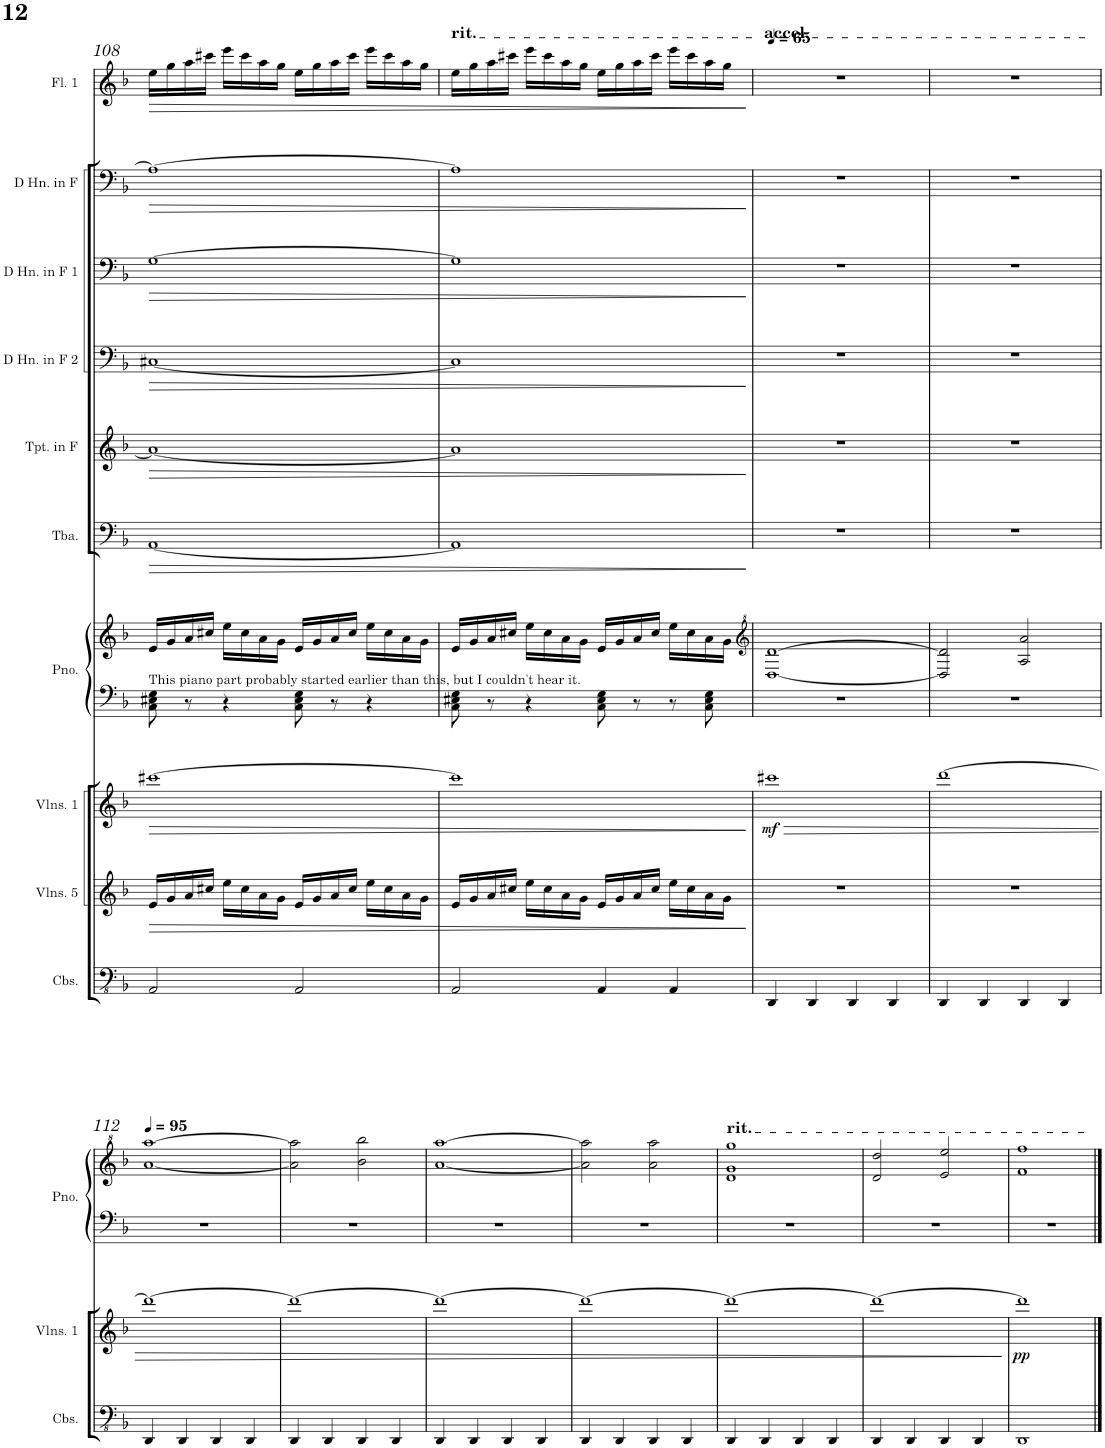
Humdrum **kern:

**kern	**kern	**dynam	**kern	**dynam	**kern	**kern	**kern	**dynam	**kern	**dynam	**kern	**dynam	**kern	**dynam	**kern	**dynam	**kern	**dynam	**kern
*part11	*part10	*part10	*part9	*part9	*part8	*part8	*part7	*part7	*part6	*part6	*part5	*part5	*part4	*part4	*part3	*part3	*part2	*part2	*part1
*staff12	*staff11	*staff11	*staff10	*staff10	*staff9	*staff8	*staff7	*staff7	*staff6	*staff6	*staff5	*staff5	*staff4	*staff4	*staff3	*staff3	*staff2	*staff2	*staff1
*I"Contrabasses	*I"Violins 5	*	*I"Violins 1	*	*I"Piano	*	*I"Tuba	*	*I"Trumpet in F	*	*I"Horn in F 2	*	*I"Horn in F 1	*	*I"Horn in F	*	*I"Flute 1	*	*I"Piccolo
*I'Cbs.	*I'Vlns. 5	*	*I'Vlns. 1	*	*I'Pno.	*	*I'Tba.	*	*I'Tpt. in F	*	*	*	*	*	*	*	*I'Fl. 1	*	*I'Picc.
!!LO:PB:g=z
*clefFv4	*clefG2	*	*clefG2	*	*clefF5	*clefG2	*clefF4	*	*clefG2	*	*clefF4	*	*clefF4	*	*clefF4	*	*clefG2	*	*clefG^2
*	*	*	*	*	*	*	*	*	*Trd1c2	*	*Trd4c7	*	*Trd4c7	*	*Trd4c7	*	*	*	*Trd-7c-12
*k[b-]	*k[b-]	*	*k[b-]	*	*k[b-]	*k[b-]	*k[b-]	*	*k[b-]	*	*k[b-]	*	*k[b-]	*	*k[b-]	*	*k[b-]	*	*k[b-]
*M4/4	*M4/4	*	*M4/4	*	*M4/4	*M4/4	*M4/4	*	*M4/4	*	*M4/4	*	*M4/4	*	*M4/4	*	*M4/4	*	*M4/4
=108	=108	=108	=108	=108	=108	=108	=108	=108	=108	=108	=108	=108	=108	=108	=108	=108	=108	=108	=108
!	!	!	!	!	!LO:TX:a:t=This piano part probably started earlier than this, but I couldn't hear it.	!	!	!	!	!	!	!	!	!	!	!	!	!	!
!	!	!LO:HP:b	!	!LO:HP:b	!	!	!	!LO:HP:b	!	!LO:HP:b	!	!LO:HP:b	!	!LO:HP:b	!	!LO:HP:b	!	!LO:HP:b	!
2AAA/	16e/LL	>	[1ccc#X	>	8AA\ 8C#X\ 8E\	16e/LL	[1AA	>	1a_	>	[1C#X	>	[1G	>	1A_	>	16ee\LL	>	1r
.	16g/	.	.	.	.	16g/	.	.	.	.	.	.	.	.	.	.	16gg\	.	.
.	16a/	.	.	.	8r	16a/	.	.	.	.	.	.	.	.	.	.	16aa\	.	.
.	16cc#X/JJ	.	.	.	.	16cc#X/JJ	.	.	.	.	.	.	.	.	.	.	16ccc#X\JJ	.	.
.	16ee\LL	.	.	.	4r	16ee\LL	.	.	.	.	.	.	.	.	.	.	16eee\LL	.	.
.	16cc#\	.	.	.	.	16cc#\	.	.	.	.	.	.	.	.	.	.	16ccc#\	.	.
.	16a\	.	.	.	.	16a\	.	.	.	.	.	.	.	.	.	.	16aa\	.	.
.	16g\JJ	.	.	.	.	16g\JJ	.	.	.	.	.	.	.	.	.	.	16gg\JJ	.	.
2AAA/	16e/LL	.	.	.	8AA\ 8C#\ 8E\	16e/LL	.	.	.	.	.	.	.	.	.	.	16ee\LL	.	.
.	16g/	.	.	.	.	16g/	.	.	.	.	.	.	.	.	.	.	16gg\	.	.
.	16a/	.	.	.	8r	16a/	.	.	.	.	.	.	.	.	.	.	16aa\	.	.
.	16cc#/JJ	.	.	.	.	16cc#/JJ	.	.	.	.	.	.	.	.	.	.	16ccc#\JJ	.	.
.	16ee\LL	.	.	.	4r	16ee\LL	.	.	.	.	.	.	.	.	.	.	16eee\LL	.	.
.	16cc#\	.	.	.	.	16cc#\	.	.	.	.	.	.	.	.	.	.	16ccc#\	.	.
.	16a\	.	.	.	.	16a\	.	.	.	.	.	.	.	.	.	.	16aa\	.	.
.	16g\JJ	.	.	.	.	16g\JJ	.	.	.	.	.	.	.	.	.	.	16gg\JJ	.	.
=109	=109	=109	=109	=109	=109	=109	=109	=109	=109	=109	=109	=109	=109	=109	=109	=109	=109	=109	=109
!	!	!	!	!	!	!	!	!	!	!	!	!	!	!	!	!	!	!	!LO:TX:a:t=rit.
2AAA/	16e/LL	.	1ccc#]	.	8AA\ 8C#X\ 8E\	16e/LL	1AA]	.	1a]	.	1C#]	.	1G]	.	1A]	.	16ee\LL	.	1r
.	16g/	.	.	.	.	16g/	.	.	.	.	.	.	.	.	.	.	16gg\	.	.
.	16a/	.	.	.	8r	16a/	.	.	.	.	.	.	.	.	.	.	16aa\	.	.
.	16cc#X/JJ	.	.	.	.	16cc#X/JJ	.	.	.	.	.	.	.	.	.	.	16ccc#X\JJ	.	.
.	16ee\LL	.	.	.	4r	16ee\LL	.	.	.	.	.	.	.	.	.	.	16eee\LL	.	.
.	16cc#\	.	.	.	.	16cc#\	.	.	.	.	.	.	.	.	.	.	16ccc#\	.	.
.	16a\	.	.	.	.	16a\	.	.	.	.	.	.	.	.	.	.	16aa\	.	.
.	16g\JJ	.	.	.	.	16g\JJ	.	.	.	.	.	.	.	.	.	.	16gg\JJ	.	.
4AAA/	16e/LL	.	.	.	8AA\ 8C#\ 8E\	16e/LL	.	.	.	.	.	.	.	.	.	.	16ee\LL	.	.
.	16g/	.	.	.	.	16g/	.	.	.	.	.	.	.	.	.	.	16gg\	.	.
.	16a/	.	.	.	8r	16a/	.	.	.	.	.	.	.	.	.	.	16aa\	.	.
.	16cc#/JJ	.	.	.	.	16cc#/JJ	.	.	.	.	.	.	.	.	.	.	16ccc#\JJ	.	.
4AAA/	16ee\LL	.	.	.	8r	16ee\LL	.	.	.	.	.	.	.	.	.	.	16eee\LL	.	.
.	16cc#\	.	.	.	.	16cc#\	.	.	.	.	.	.	.	.	.	.	16ccc#\	.	.
.	16a\	.	.	.	8AA\ 8C#\ 8E\	16a\	.	.	.	.	.	.	.	.	.	.	16aa\	.	.
.	16g\JJ	.	.	.	.	16g\JJ	.	.	.	.	.	.	.	.	.	.	16gg\JJ	.	.
.	.	]	.	]	.	.	.	]	.	]	.	]	.	]	.	]	.	]	.
=110	=110	=110	=110	=110	=110	=110	=110	=110	=110	=110	=110	=110	=110	=110	=110	=110	=110	=110	=110
*	*	*	*	*	*	*clefG^2	*	*	*	*	*	*	*	*	*	*	*	*	*
*	*	*	*	*	*	*	*	*	*	*	*	*	*	*	*	*	*	*	*MM65
!	!	!	!	!	!	!	!	!	!	!	!	!	!	!	!	!	!	!	!LO:TX:a:t=accel.
!	!	!	!	!LO:HP:b	!	!	!	!	!	!	!	!	!	!	!	!	!	!	!
!	!	!	!	!LO:DY:n=1:b	!	!	!	!	!	!	!	!	!	!	!	!	!	!	!
4DDD/	1r	.	1ccc#X	> mf	1r	[1d [1dd	1r	.	1r	.	1r	.	1r	.	1r	.	1r	.	1r
4DDD/	.	.	.	.	.	.	.	.	.	.	.	.	.	.	.	.	.	.	.
4DDD/	.	.	.	.	.	.	.	.	.	.	.	.	.	.	.	.	.	.	.
4DDD/	.	.	.	.	.	.	.	.	.	.	.	.	.	.	.	.	.	.	.
=111	=111	=111	=111	=111	=111	=111	=111	=111	=111	=111	=111	=111	=111	=111	=111	=111	=111	=111	=111
4DDD/	1r	.	[1ddd	.	1r	2d/] 2dd/]	1r	.	1r	.	1r	.	1r	.	1r	.	1r	.	1r
4DDD/	.	.	.	.	.	.	.	.	.	.	.	.	.	.	.	.	.	.	.
4DDD/	.	.	.	.	.	2a/ 2aa/	.	.	.	.	.	.	.	.	.	.	.	.	.
4DDD/	.	.	.	.	.	.	.	.	.	.	.	.	.	.	.	.	.	.	.
!!LO:LB:g=z
=112	=112	=112	=112	=112	=112	=112	=112	=112	=112	=112	=112	=112	=112	=112	=112	=112	=112	=112	=112
*	*	*	*	*	*	*	*	*	*	*	*	*	*	*	*	*	*	*	*MM95
4DDD/	1r	.	1ddd_	.	1r	[1aa [1aaa	1r	.	1r	.	1r	.	1r	.	1r	.	1r	.	1r
4DDD/	.	.	.	.	.	.	.	.	.	.	.	.	.	.	.	.	.	.	.
4DDD/	.	.	.	.	.	.	.	.	.	.	.	.	.	.	.	.	.	.	.
4DDD/	.	.	.	.	.	.	.	.	.	.	.	.	.	.	.	.	.	.	.
=113	=113	=113	=113	=113	=113	=113	=113	=113	=113	=113	=113	=113	=113	=113	=113	=113	=113	=113	=113
4DDD/	1r	.	1ddd_	.	1r	2aa\] 2aaa\]	1r	.	1r	.	1r	.	1r	.	1r	.	1r	.	1r
4DDD/	.	.	.	.	.	.	.	.	.	.	.	.	.	.	.	.	.	.	.
4DDD/	.	.	.	.	.	2bb-\ 2bbb-\	.	.	.	.	.	.	.	.	.	.	.	.	.
4DDD/	.	.	.	.	.	.	.	.	.	.	.	.	.	.	.	.	.	.	.
=114	=114	=114	=114	=114	=114	=114	=114	=114	=114	=114	=114	=114	=114	=114	=114	=114	=114	=114	=114
4DDD/	1r	.	1ddd_	.	1r	[1aa [1aaa	1r	.	1r	.	1r	.	1r	.	1r	.	1r	.	1r
4DDD/	.	.	.	.	.	.	.	.	.	.	.	.	.	.	.	.	.	.	.
4DDD/	.	.	.	.	.	.	.	.	.	.	.	.	.	.	.	.	.	.	.
4DDD/	.	.	.	.	.	.	.	.	.	.	.	.	.	.	.	.	.	.	.
=115	=115	=115	=115	=115	=115	=115	=115	=115	=115	=115	=115	=115	=115	=115	=115	=115	=115	=115	=115
4DDD/	1r	.	1ddd_	.	1r	2aa\] 2aaa\]	1r	.	1r	.	1r	.	1r	.	1r	.	1r	.	1r
4DDD/	.	.	.	.	.	.	.	.	.	.	.	.	.	.	.	.	.	.	.
4DDD/	.	.	.	.	.	2aa\ 2aaa\	.	.	.	.	.	.	.	.	.	.	.	.	.
4DDD/	.	.	.	.	.	.	.	.	.	.	.	.	.	.	.	.	.	.	.
=116	=116	=116	=116	=116	=116	=116	=116	=116	=116	=116	=116	=116	=116	=116	=116	=116	=116	=116	=116
!	!	!	!	!	!	!	!	!	!	!	!	!	!	!	!	!	!	!	!LO:TX:a:t=rit.
4DDD/	1r	.	1ddd_	.	1r	1dd 1gg 1ggg	1r	.	1r	.	1r	.	1r	.	1r	.	1r	.	1r
4DDD/	.	.	.	.	.	.	.	.	.	.	.	.	.	.	.	.	.	.	.
4DDD/	.	.	.	.	.	.	.	.	.	.	.	.	.	.	.	.	.	.	.
4DDD/	.	.	.	.	.	.	.	.	.	.	.	.	.	.	.	.	.	.	.
=117	=117	=117	=117	=117	=117	=117	=117	=117	=117	=117	=117	=117	=117	=117	=117	=117	=117	=117	=117
4DDD/	1r	.	1ddd_	.	1r	2dd/ 2ddd/	1r	.	1r	.	1r	.	1r	.	1r	.	1r	.	1r
4DDD/	.	.	.	.	.	.	.	.	.	.	.	.	.	.	.	.	.	.	.
4DDD/	.	.	.	.	.	2ee/ 2eee/	.	.	.	.	.	.	.	.	.	.	.	.	.
4DDD/	.	.	.	.	.	.	.	.	.	.	.	.	.	.	.	.	.	.	.
.	.	.	.	]	.	.	.	.	.	.	.	.	.	.	.	.	.	.	.
=118	=118	=118	=118	=118	=118	=118	=118	=118	=118	=118	=118	=118	=118	=118	=118	=118	=118	=118	=118
!	!	!	!	!LO:DY:b	!	!	!	!	!	!	!	!	!	!	!	!	!	!	!
1DDD	1r	.	1ddd]	pp	1r	1ff 1fff	1r	.	1r	.	1r	.	1r	.	1r	.	1r	.	1r
==	==	==	==	==	==	==	==	==	==	==	==	==	==	==	==	==	==	==	==
*-	*-	*-	*-	*-	*-	*-	*-	*-	*-	*-	*-	*-	*-	*-	*-	*-	*-	*-	*-
